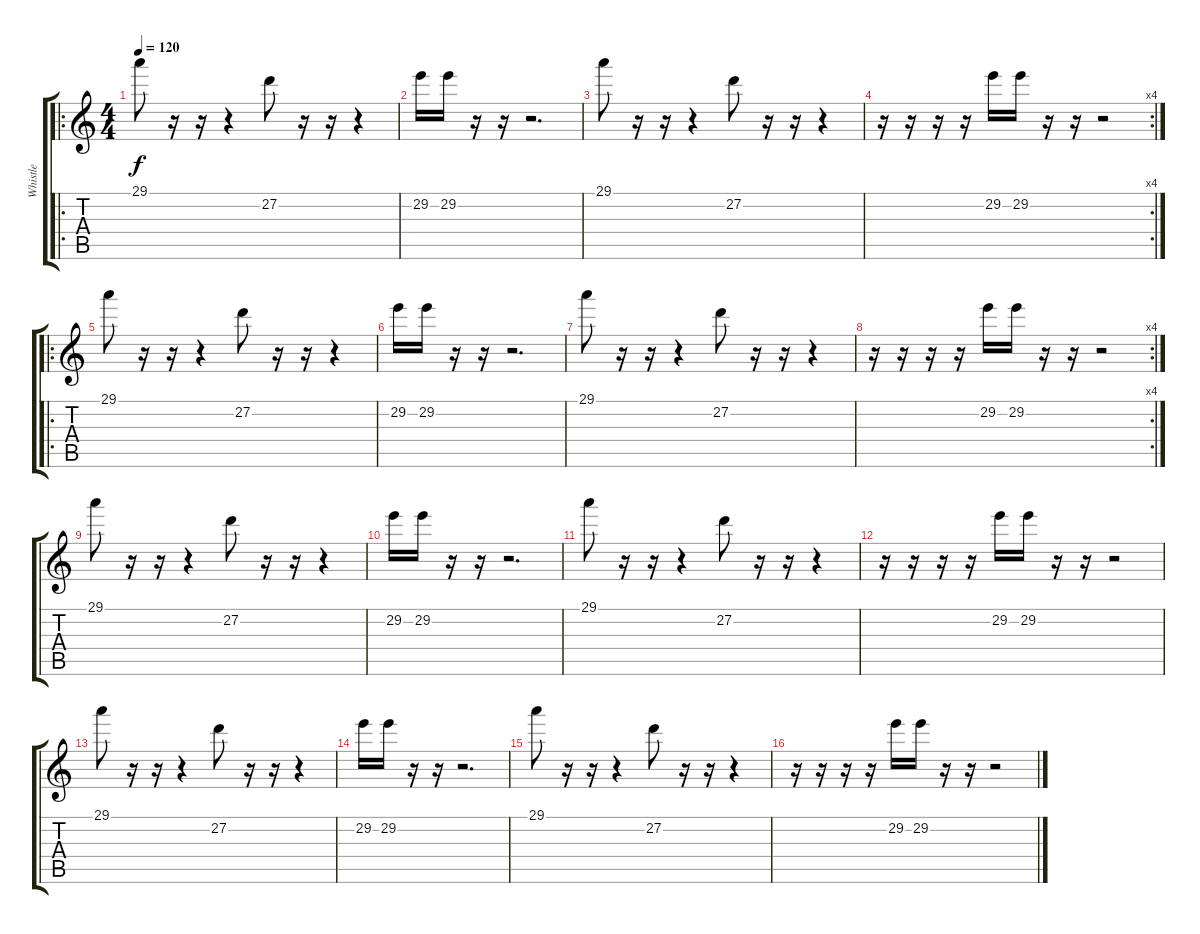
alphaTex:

\track ("Whistle" "Whistle") {instrument whistle}
\staff {score tabs}
\tuning (E4 B3 G3 D3 A2 E2) {hide}
\ro
\ts (4 4)
\tempo 120
\clef g2
\ks c
29.1.8{dy f} r.16 r.16 r.4 27.2.8 r.16 r.16 r.4 |
29.2.16 29.2.16 r.16 r.16 r.2{d} |
29.1.8 r.16 r.16 r.4 27.2.8 r.16 r.16 r.4 |
\rc 4
r.16 r.16 r.16 r.16 29.2.16 29.2.16 r.16 r.16 r.2 |
\ro
29.1.8 r.16 r.16 r.4 27.2.8 r.16 r.16 r.4 |
29.2.16 29.2.16 r.16 r.16 r.2{d} |
29.1.8 r.16 r.16 r.4 27.2.8 r.16 r.16 r.4 |
\rc 4
r.16 r.16 r.16 r.16 29.2.16 29.2.16 r.16 r.16 r.2 |
29.1.8 r.16 r.16 r.4 27.2.8 r.16 r.16 r.4 |
29.2.16 29.2.16 r.16 r.16 r.2{d} |
29.1.8 r.16 r.16 r.4 27.2.8 r.16 r.16 r.4 |
r.16 r.16 r.16 r.16 29.2.16 29.2.16 r.16 r.16 r.2 |
29.1.8 r.16 r.16 r.4 27.2.8 r.16 r.16 r.4 |
29.2.16 29.2.16 r.16 r.16 r.2{d} |
29.1.8 r.16 r.16 r.4 27.2.8 r.16 r.16 r.4 |
r.16 r.16 r.16 r.16 29.2.16 29.2.16 r.16 r.16 r.2
